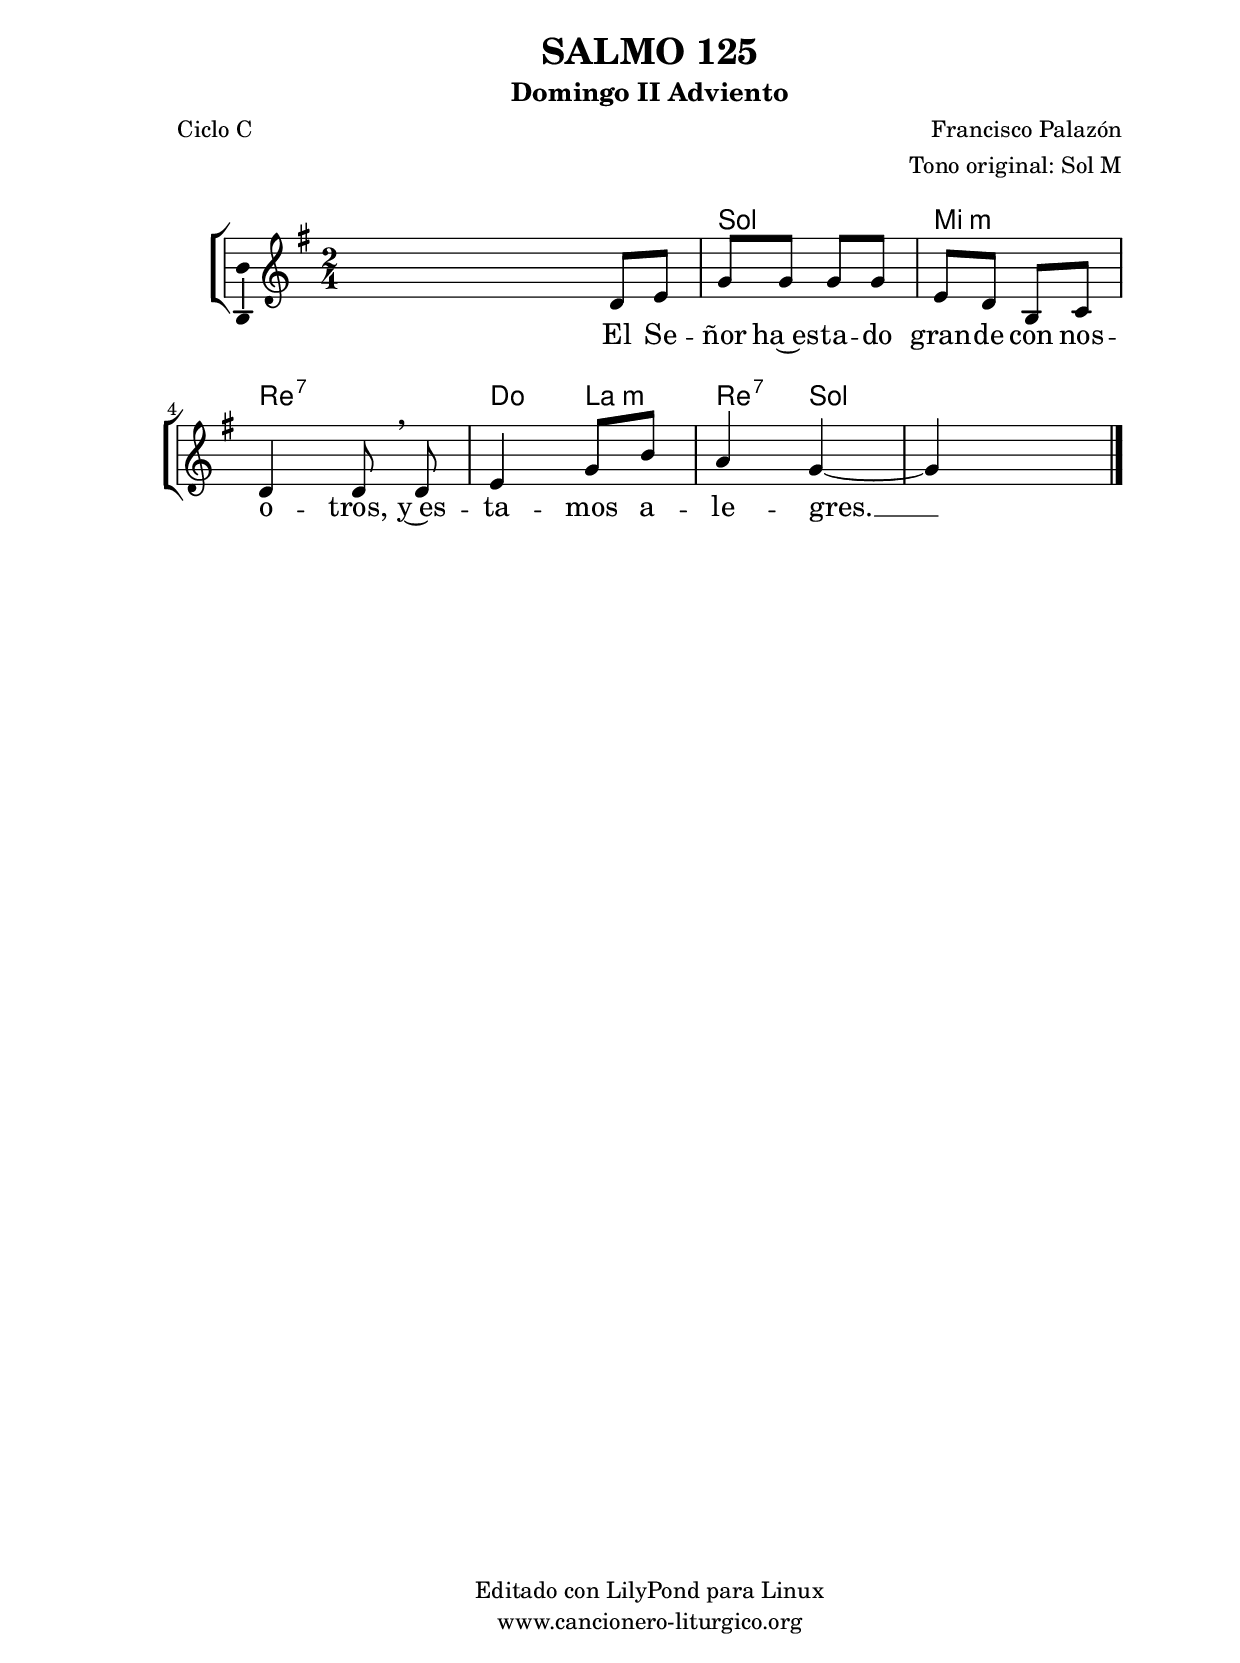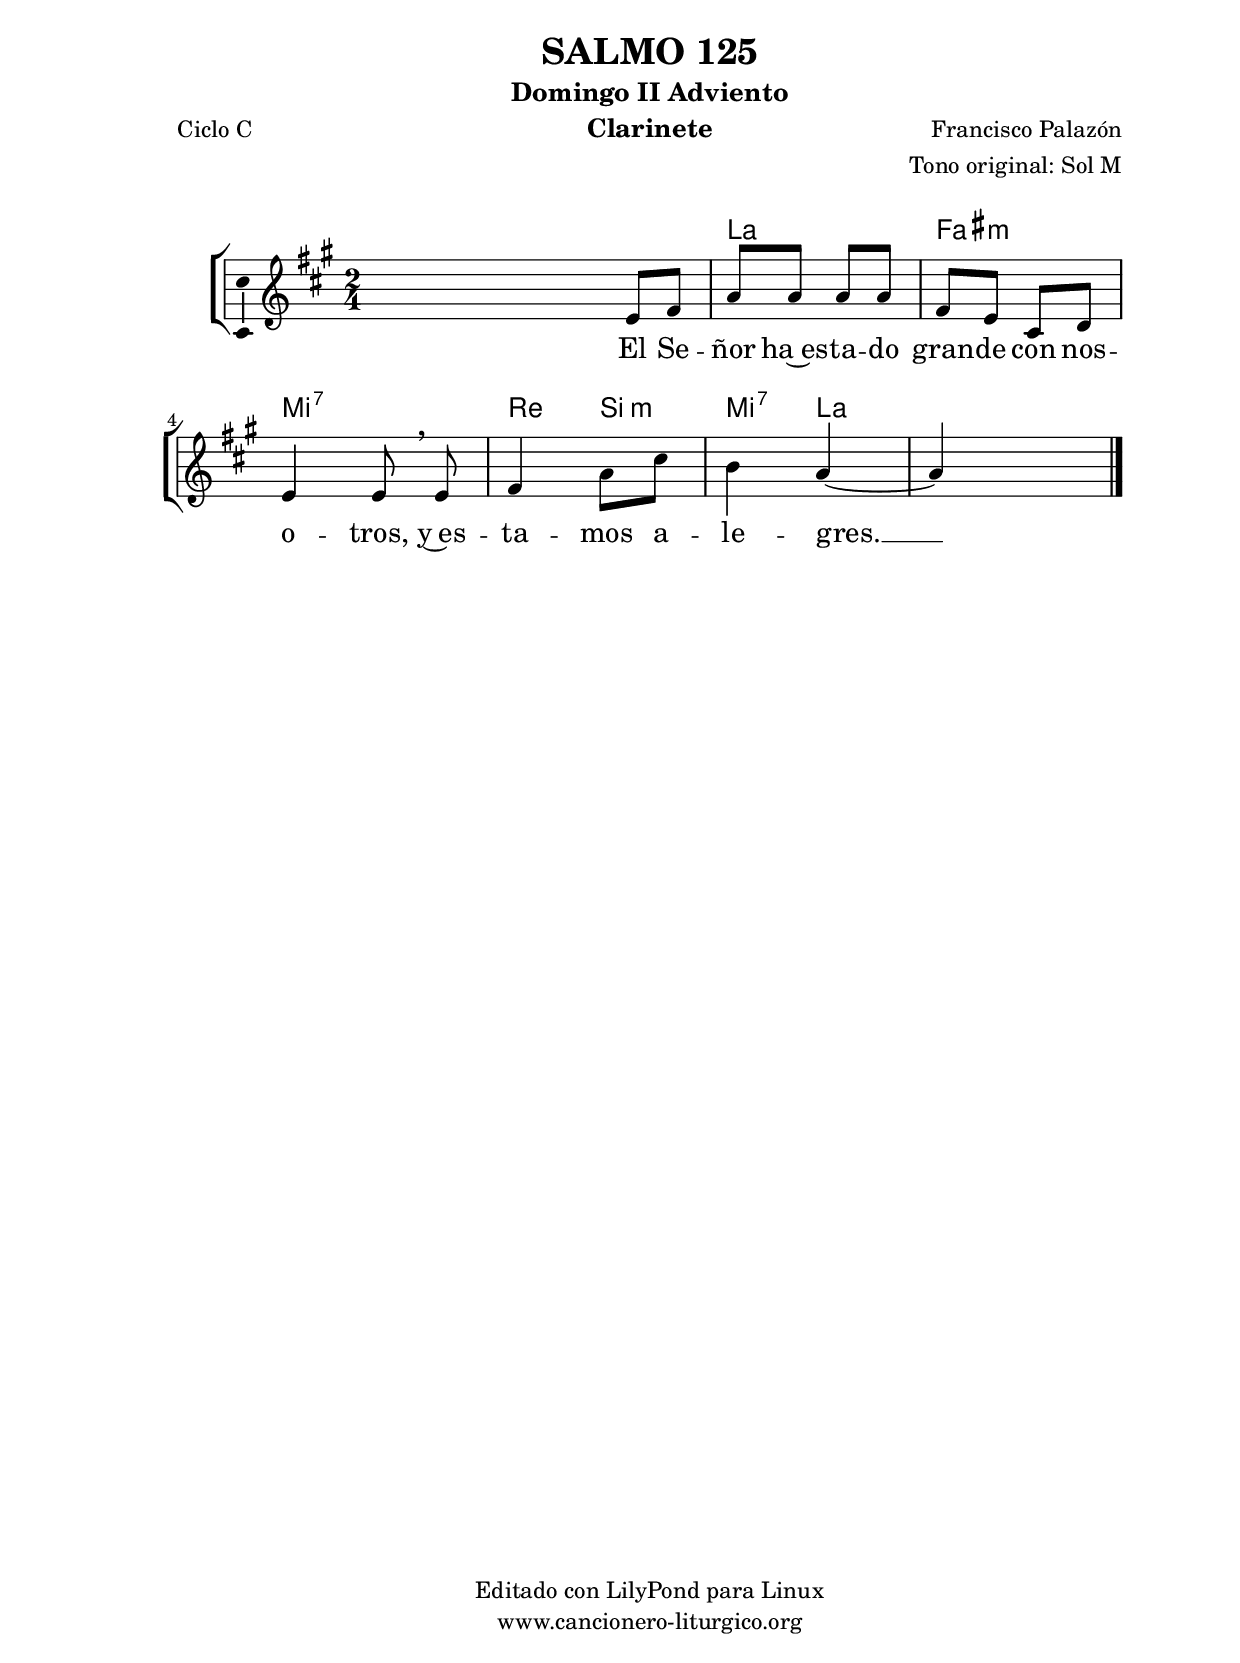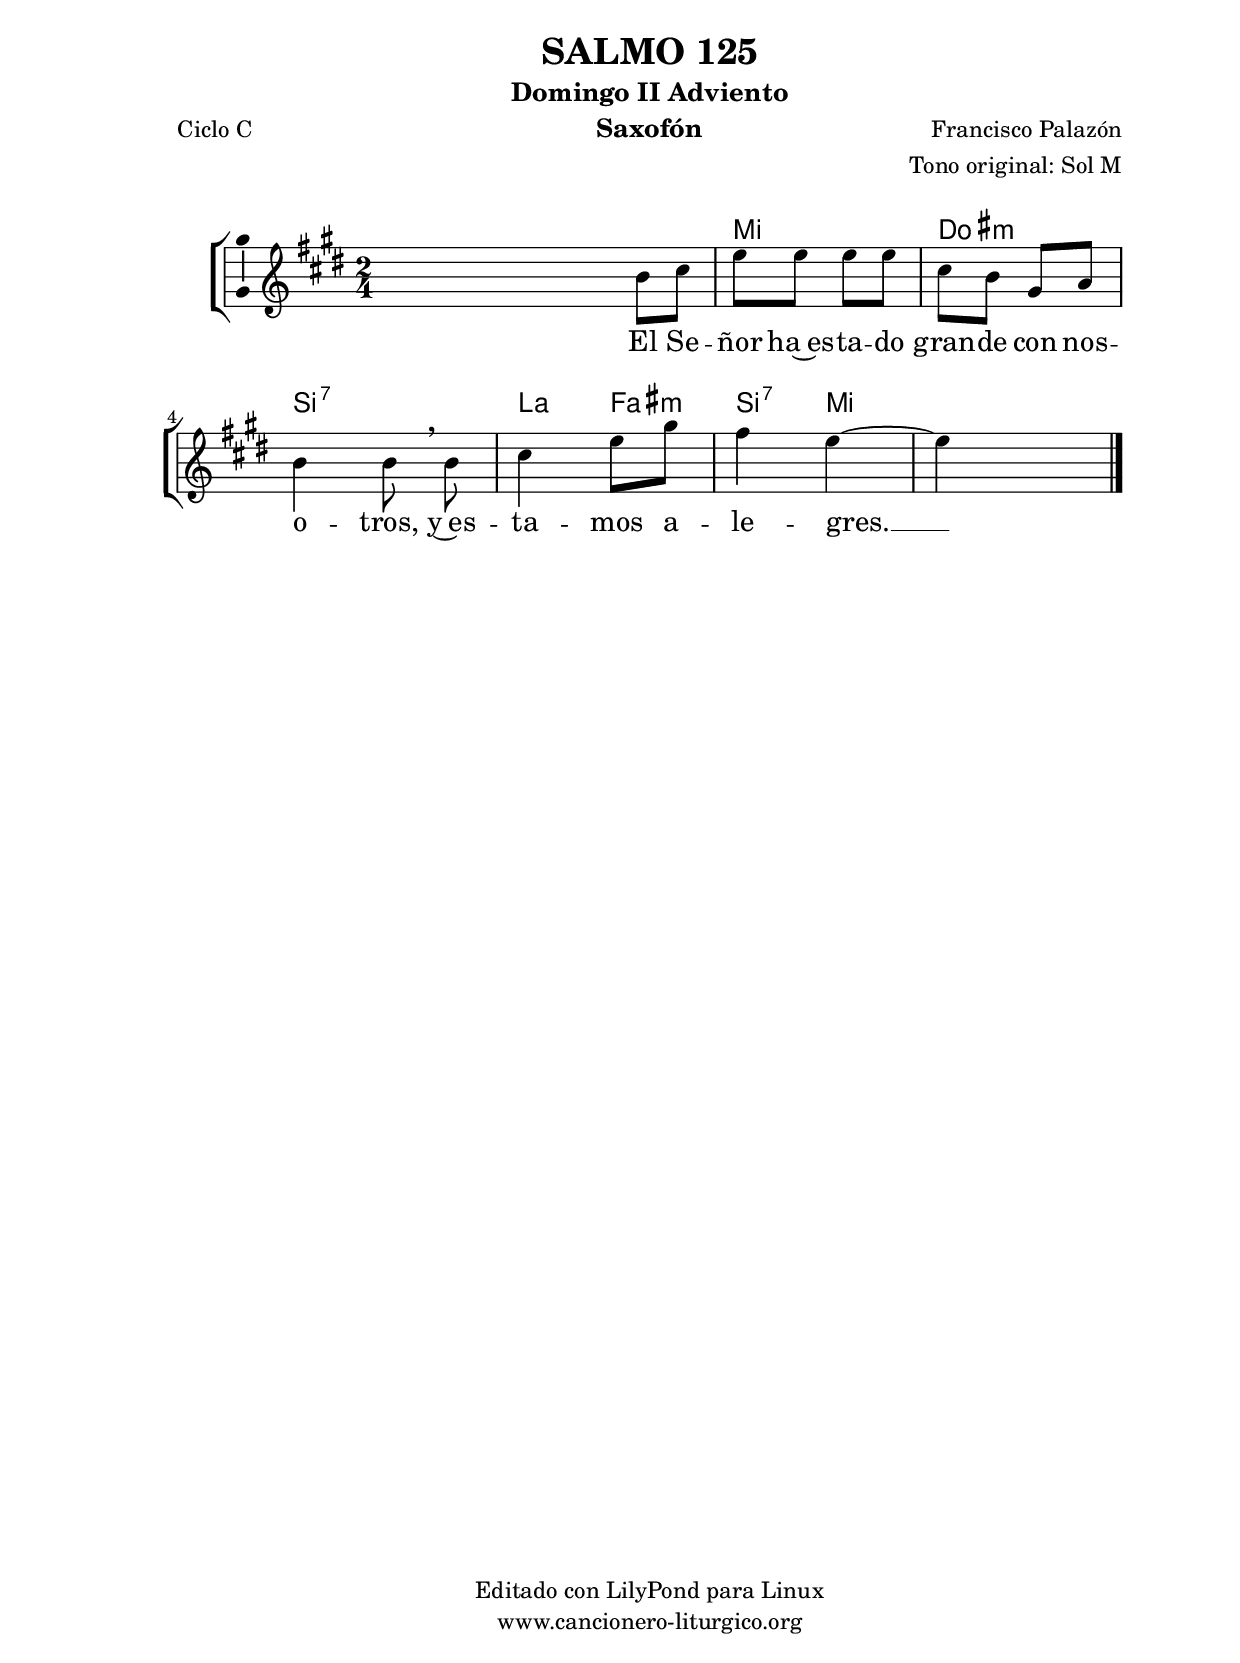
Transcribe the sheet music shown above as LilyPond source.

%
%para convertir .midi en .wav:
%timidity filename.midi -Ow -o finename.wav
%
%
%Para convertir de .wav a .mp3:
%lame -h -m j filename.wav
%
%
%para escuchar el midi:
%timidity nombrefichero.midi
%


%versión de lilypond para la que se ha escrito esta partitura:
\version "2.16.0"

	%Tamaño papel
	#(set-default-paper-size "a4")
	%Tamaño partitura
	#(set-global-staff-size 20)
	%No responde al pulsar sobre una nota
	#(ly:set-option 'point-and-click #f)

%parámetros del encabezamiento:
\header {
	title = "SALMO 125"
	subtitle = "Domingo II Adviento"
	composer = "Francisco Palazón"
	poet = "Ciclo C"
	meter = ""
	arranger = "Tono original: Sol M"
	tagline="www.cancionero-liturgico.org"
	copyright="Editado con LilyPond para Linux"
	}

%parámetros asociados al papel:
\paper  {
	oddHeaderMarkup = \markup {\fill-line { \on-the-fly #not-first-page \fromproperty #'header:title \on-the-fly #not-first-page \fromproperty #'header:composer }}
	evenHeaderMarkup = \markup {\fill-line { \fromproperty #'header:composer \fromproperty #'header:title }}
	#(set-paper-size "a4")
	print-page-number = ##f
	first-page-number = 1
	print-first-page-number = ##f
%	head-separation = 3.0 \cm
	top-margin = 2.0 \cm
	bottom-margin = 0.5\cm
%%%	bottom-margin = -1.0\cm
	left-margin = 3.0 \cm
	line-width = 16.0 \cm 
	indent = 8\mm
	interscoreline = 2.\mm
	between-system-space = 15\mm
%	para que las partituras no llenen la hoja:
	ragged-bottom = ##t
%	idem para la última hoja:
	ragged-last-bottom = ##f
%	para que las partituras llenen el ancho del papel:
	ragged-last = ##f
	after-title-space = 2.5 \cm
%page-count=1
%system-count=8

	%Flexible Vertical Spacing
%	markup-markup-spacing =
%	#'((basic-distance . 15) (minimum-distance . 15) (padding . 3))
	markup-system-spacing =
	#'((basic-distance . 15) (minimum-distance . 15) (padding . 3))
	system-system-spacing =
	#'((basic-distance . 15) (minimum-distance . 15) (padding . 3))
	score-system-spacing =
	#'((basic-distance . 15) (minimum-distance . 15) (padding . 5))
%	top-system-spacing = % header
%	#'((basic-distance . 8) (minimum-distance . 0) (padding . 3))
%	top-markup-spacing =
%	#'((basic-distance . 20) (minimum-distance . 20) (padding . 3))
	last-bottom-spacing = % footer
	#'((basic-distance . 5) (minimum-distance . 5) (padding . 3))
%	score-markup-spacing =
%	#'((basic-distance . 16) (minimum-distance . 13) (padding . 3))

	}


%parámetros que afectan a toda la partitura:
global =  {
	%clave de sol (G):
	\clef G
	%armadura:
%	\transpose ees d
	\key g \major
	\tempo 4=90
	\set Score.tempoHideNote = ##t
	}


acordes = {
	\italianChords
	\chordmode {
%	\transpose ees d
{

s2 g2 e:m d:7 c4 a:m d:7 g s2

	}
	}
}

melodia = 
%\transpose ees d
{
	\relative c'{

\time 2/4
s4 d8 e
g8 g g g
e8 d b c
d4 d8 \breathe d8
e4 g8 b
a4 g~
g4 s4

	\bar "|."
	}
	}


texto = \lyricmode {
El Se -- ñor ha~es -- ta -- do gran -- de con nos -- o -- tros, y~es -- ta -- mos a -- le -- gres. __
	}


acordesStaff = \context ChordNames = acordesStaff <<
	\set chordChanges = ##t
	\acordes
	>>


vozStaff = \context Voice = vozStaff
\with {\consists "Ambitus_engraver"}
<<
%	\set Staff.instrumentName = ""
%	\set Staff.shortInstrumentName = ""
%	\set Staff.midiInstrument = #"clarinet"
%	\set Staff.midiInstrument = #"cello"
%	\set Staff.midiInstrument = #"flute"
	\set Staff.midiInstrument = #"electric guitar (jazz)"
%	\set Staff.midiInstrument = #"english horn"
%	\set Staff.midiInstrument = #"violin"
%	\set Staff.midiInstrument = #"glockenspiel"
	\set Staff.midiMinimumVolume = #0.7
	\set Staff.midiMaximumVolume = #0.9
	\global
	\melodia
	>>


textoStaff = \context Lyrics = textoStaff <<
	\lyricsto vozStaff \texto
	>>

\book {
	\score {
		\context ChoirStaff {
			\override StaffGroup.SystemStartBracket #'collapse-height = #1
			\override Score.SystemStartBar #'collapse-height = #1
			<<
			\acordesStaff
			\vozStaff
			\textoStaff
			>>
			}
		\layout {
	    		\context {
				\Lyrics
				\override LyricText #'font-size = #2
				}
	   		 \context {
				\Score
				%fontSize = #3
				\override StaffSymbol #'staff-space = #(magstep +3)
				%\override Beam #'thickness = #0.55
				%\override SpacingSpanner #'spacing-increment = #1.0
				%\override Slur #'height-limit = #1.5
				}
			}
		}
	\score {
		\unfoldRepeats
		\context ChoirStaff {
			<<
			\acordesStaff
			\vozStaff
			>>
			}
		\midi {
	  		\context {
	  			\Score
				tempoWholesPerMinute = #(ly:make-moment 70 4)
				}
			}
		}
	}

%Partitura para clarinete
#(define output-suffix "C")
\book {
	\header{
		instrument = "Clarinete"
		}
	\score {
		\context ChoirStaff {
			\override StaffGroup.SystemStartBracket #'collapse-height = #1
			\override Score.SystemStartBar #'collapse-height = #1
\transpose c d
			<<
			\acordesStaff
			\vozStaff
			\textoStaff
			>>
			}
		\layout {
	    		\context {
				\Lyrics
				\override LyricText #'font-size = #2
				}
	   		 \context {
				\Score
				%fontSize = #3
				\override StaffSymbol #'staff-space = #(magstep +3)
				%\override Beam #'thickness = #0.55
				%\override SpacingSpanner #'spacing-increment = #1.0
				%\override Slur #'height-limit = #1.5
				}
			}
		}
	}

%Partitura para saxofón
#(define output-suffix "S")
\book {
	\header{
		instrument = "Saxofón"
		}
	\score {
		\context ChoirStaff {
			\override StaffGroup.SystemStartBracket #'collapse-height = #1
			\override Score.SystemStartBar #'collapse-height = #1
\transpose c a
			<<
			\acordesStaff
			\vozStaff
			\textoStaff
			>>
			}
		\layout {
	    		\context {
				\Lyrics
				\override LyricText #'font-size = #2
				}
	   		 \context {
				\Score
				%fontSize = #3
				\override StaffSymbol #'staff-space = #(magstep +3)
				%\override Beam #'thickness = #0.55
				%\override SpacingSpanner #'spacing-increment = #1.0
				%\override Slur #'height-limit = #1.5
				}
			}
		}
	}

